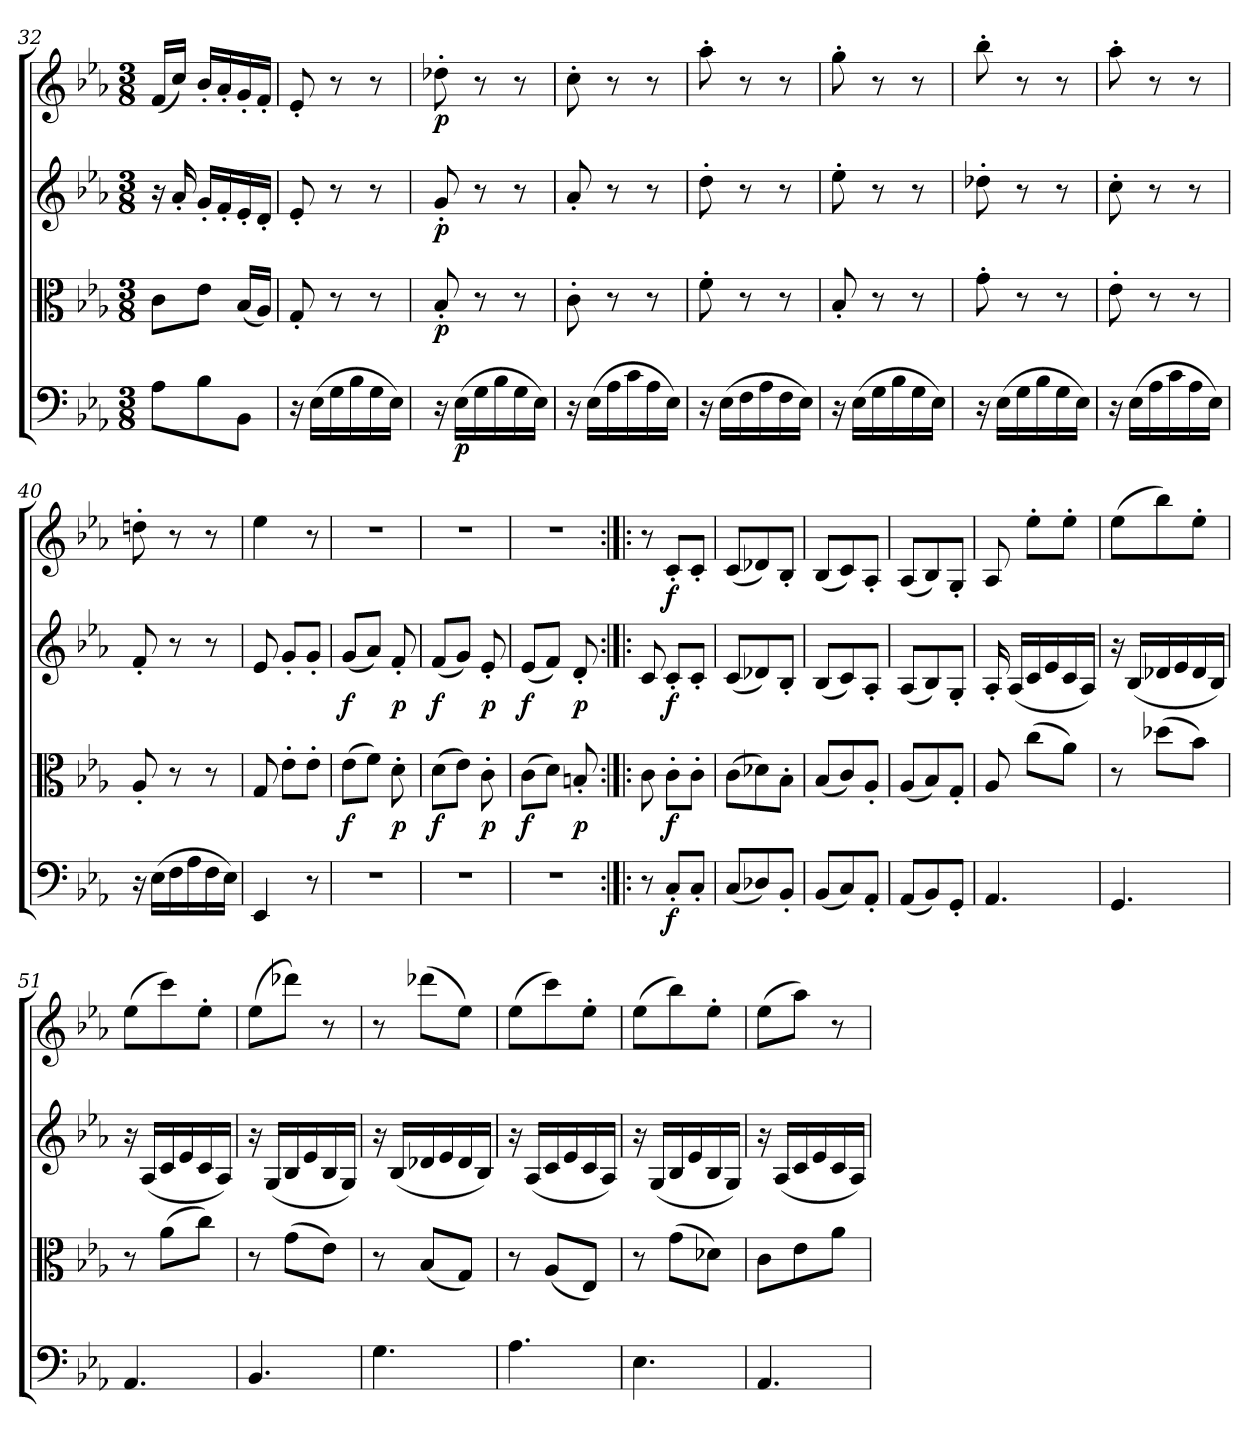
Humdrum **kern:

**kern	**dynam	**kern	**dynam	**kern	**dynam	**kern	**dynam
*part4	*part4	*part3	*part3	*part2	*part2	*part1	*part1
*staff4	*staff4	*staff3	*staff3	*staff2	*staff2	*staff1	*staff1
*clefF4	*	*clefC3	*	*clefG2	*	*clefG2	*
*k[b-e-a-]	*	*k[b-e-a-]	*	*k[b-e-a-]	*	*k[b-e-a-]	*
*c:	*	*c:	*	*c:	*	*c:	*
*M3/8	*	*M3/8	*	*M3/8	*	*M3/8	*
=32	=32	=32	=32	=32	=32	=32	=32
8A-\L	.	8c\L	.	16r	.	(16f/LL	.
.	.	.	.	16a-'/	.	16cc/JJ)	.
8B-\	.	8e-\J	.	16g'/LL	.	16b-'/LL	.
.	.	.	.	16f'/	.	16a-'/	.
8BB-\J	.	(16B-/LL	.	16e-'/	.	16g'/	.
.	.	16A-/JJ)	.	16d'/JJ	.	16f'/JJ	.
=33	=33	=33	=33	=33	=33	=33	=33
16r	.	8G'/	.	8e-'/	.	8e-'/	.
(16E-\LL	.	.	.	.	.	.	.
16G\	.	8r	.	8r	.	8r	.
16B-\	.	.	.	.	.	.	.
16G\	.	8r	.	8r	.	8r	.
16E-\JJ)	.	.	.	.	.	.	.
=34	=34	=34	=34	=34	=34	=34	=34
16r	.	8B-'/	p	8g'/	p	8dd-X'\	p
(16E-\LL	p	.	.	.	.	.	.
16G\	.	8r	.	8r	.	8r	.
16B-\	.	.	.	.	.	.	.
16G\	.	8r	.	8r	.	8r	.
16E-\JJ)	.	.	.	.	.	.	.
=35	=35	=35	=35	=35	=35	=35	=35
16r	.	8c'\	.	8a-'/	.	8cc'\	.
(16E-\LL	.	.	.	.	.	.	.
16A-\	.	8r	.	8r	.	8r	.
16c\	.	.	.	.	.	.	.
16A-\	.	8r	.	8r	.	8r	.
16E-\JJ)	.	.	.	.	.	.	.
=36	=36	=36	=36	=36	=36	=36	=36
16r	.	8f'\	.	8dd'\	.	8aa-'\	.
(16E-\LL	.	.	.	.	.	.	.
16F\	.	8r	.	8r	.	8r	.
16A-\	.	.	.	.	.	.	.
16F\	.	8r	.	8r	.	8r	.
16E-\JJ)	.	.	.	.	.	.	.
=37	=37	=37	=37	=37	=37	=37	=37
16r	.	8B-'/	.	8ee-'\	.	8gg'\	.
(16E-\LL	.	.	.	.	.	.	.
16G\	.	8r	.	8r	.	8r	.
16B-\	.	.	.	.	.	.	.
16G\	.	8r	.	8r	.	8r	.
16E-\JJ)	.	.	.	.	.	.	.
=38	=38	=38	=38	=38	=38	=38	=38
16r	.	8g'\	.	8dd-X'\	.	8bb-'\	.
(16E-\LL	.	.	.	.	.	.	.
16G\	.	8r	.	8r	.	8r	.
16B-\	.	.	.	.	.	.	.
16G\	.	8r	.	8r	.	8r	.
16E-\JJ)	.	.	.	.	.	.	.
=39	=39	=39	=39	=39	=39	=39	=39
16r	.	8e-'\	.	8cc'\	.	8aa-'\	.
(16E-\LL	.	.	.	.	.	.	.
16A-\	.	8r	.	8r	.	8r	.
16c\	.	.	.	.	.	.	.
16A-\	.	8r	.	8r	.	8r	.
16E-\JJ)	.	.	.	.	.	.	.
=40	=40	=40	=40	=40	=40	=40	=40
16r	.	8A-'/	.	8f'/	.	8ddn'\	.
(16E-\LL	.	.	.	.	.	.	.
16F\	.	8r	.	8r	.	8r	.
16A-\	.	.	.	.	.	.	.
16F\	.	8r	.	8r	.	8r	.
16E-\JJ)	.	.	.	.	.	.	.
=41	=41	=41	=41	=41	=41	=41	=41
4EE-/	.	8G/	.	8e-/	.	4ee-\	.
.	.	8e-'\L	.	8g'/L	.	.	.
8r	.	8e-'\J	.	8g'/J	.	8r	.
=42	=42	=42	=42	=42	=42	=42	=42
4.r	.	(8e-\L	f	(8g/L	f	4.r	.
.	.	8f\J)	.	8a-/J)	.	.	.
.	.	8d'\	p	8f'/	p	.	.
=43	=43	=43	=43	=43	=43	=43	=43
4.r	.	(8d\L	f	(8f/L	f	4.r	.
.	.	8e-\J)	.	8g/J)	.	.	.
.	.	8c'\	p	8e-'/	p	.	.
=44	=44	=44	=44	=44	=44	=44	=44
4.r	.	(8c\L	f	(8e-/L	f	4.r	.
.	.	8d\J)	.	8f/J)	.	.	.
.	.	8Bn'/	p	8d'/	p	.	.
=45:|!|:	=45:|!|:	=45:|!|:	=45:|!|:	=45:|!|:	=45:|!|:	=45:|!|:	=45:|!|:
8r	.	8c\	.	8c/	.	8r	.
8C'/L	f	8c'\L	f	8c'/L	f	8c'/L	f
8C'/J	.	8c'\J	.	8c'/J	.	8c'/J	.
=46	=46	=46	=46	=46	=46	=46	=46
(8C/L	.	(8c\L	.	(8c/L	.	(8c/L	.
8D-X/)	.	8d-X\)	.	8d-X/)	.	8d-X/)	.
8BB-'/J	.	8B-'\J	.	8B-'/J	.	8B-'/J	.
=47	=47	=47	=47	=47	=47	=47	=47
(8BB-/L	.	(8B-/L	.	(8B-/L	.	(8B-/L	.
8C/)	.	8c/)	.	8c/)	.	8c/)	.
8AA-'/J	.	8A-'/J	.	8A-'/J	.	8A-'/J	.
=48	=48	=48	=48	=48	=48	=48	=48
(8AA-/L	.	(8A-/L	.	(8A-/L	.	(8A-/L	.
8BB-/)	.	8B-/)	.	8B-/)	.	8B-/)	.
8GG'/J	.	8G'/J	.	8G'/J	.	8G'/J	.
=49	=49	=49	=49	=49	=49	=49	=49
4.AA-/	.	8A-/	.	16A-'/	.	8A-/	.
.	.	.	.	(16A-/LL	.	.	.
.	.	(8cc\L	.	16c/	.	8ee-'\L	.
.	.	.	.	16e-/	.	.	.
.	.	8a-\J)	.	16c/	.	8ee-'\J	.
.	.	.	.	16A-/JJ)	.	.	.
=50	=50	=50	=50	=50	=50	=50	=50
4.GG/	.	8r	.	16r	.	(8ee-\L	.
.	.	.	.	(16B-/LL	.	.	.
.	.	(8dd-X\L	.	16d-X/	.	8bb-\)	.
.	.	.	.	16e-/	.	.	.
.	.	8b-\J)	.	16d-/	.	8ee-'\J	.
.	.	.	.	16B-/JJ)	.	.	.
=51	=51	=51	=51	=51	=51	=51	=51
4.AA-/	.	8r	.	16r	.	(8ee-\L	.
.	.	.	.	(16A-/LL	.	.	.
.	.	(8a-\L	.	16c/	.	8ccc\)	.
.	.	.	.	16e-/	.	.	.
.	.	8cc\J)	.	16c/	.	8ee-'\J	.
.	.	.	.	16A-/JJ)	.	.	.
=52	=52	=52	=52	=52	=52	=52	=52
4.BB-/	.	8r	.	16r	.	(8ee-\L	.
.	.	.	.	(16G/LL	.	.	.
.	.	(8g\L	.	16B-/	.	8ddd-X\J)	.
.	.	.	.	16e-/	.	.	.
.	.	8e-\J)	.	16B-/	.	8r	.
.	.	.	.	16G/JJ)	.	.	.
=53	=53	=53	=53	=53	=53	=53	=53
4.G\	.	8r	.	16r	.	8r	.
.	.	.	.	(16B-/LL	.	.	.
.	.	(8B-/L	.	16d-X/	.	(8ddd-X\L	.
.	.	.	.	16e-/	.	.	.
.	.	8G/J)	.	16d-/	.	8ee-\J)	.
.	.	.	.	16B-/JJ)	.	.	.
=54	=54	=54	=54	=54	=54	=54	=54
4.A-\	.	8r	.	16r	.	(8ee-\L	.
.	.	.	.	(16A-/LL	.	.	.
.	.	(8A-/L	.	16c/	.	8ccc\)	.
.	.	.	.	16e-/	.	.	.
.	.	8E-/J)	.	16c/	.	8ee-'\J	.
.	.	.	.	16A-/JJ)	.	.	.
=55	=55	=55	=55	=55	=55	=55	=55
4.E-\	.	8r	.	16r	.	(8ee-\L	.
.	.	.	.	(16G/LL	.	.	.
.	.	(8g\L	.	16B-/	.	8bb-\)	.
.	.	.	.	16e-/	.	.	.
.	.	8d-X\J)	.	16B-/	.	8ee-'\J	.
.	.	.	.	16G/JJ)	.	.	.
=56	=56	=56	=56	=56	=56	=56	=56
4.AA-/	.	8c\L	.	16r	.	(8ee-\L	.
.	.	.	.	(16A-/LL	.	.	.
.	.	8e-\	.	16c/	.	8aa-\J)	.
.	.	.	.	16e-/	.	.	.
.	.	8a-\J	.	16c/	.	8r	.
.	.	.	.	16A-/JJ)	.	.	.
=	=	=	=	=	=	=	=
*-	*-	*-	*-	*-	*-	*-	*-
